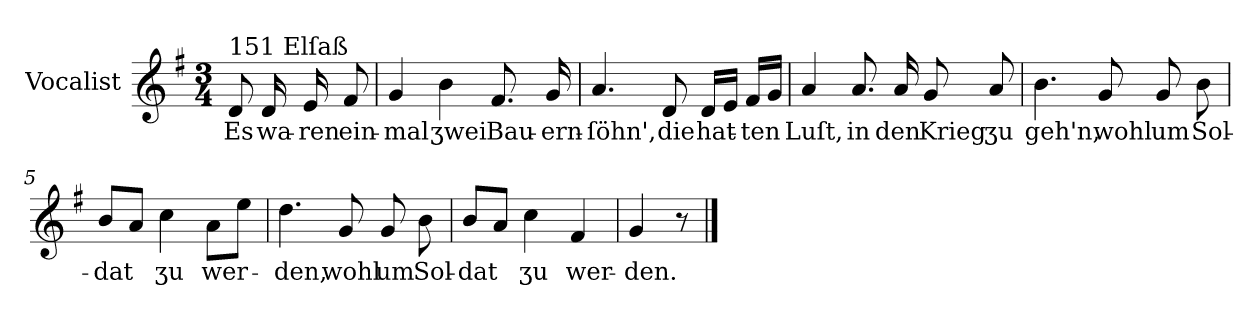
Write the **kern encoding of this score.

**kern	**text
*part1	*part1
*staff1	*staff1
*I"Vocalist	*
*k[f#]	*
*G:	*
*M3/4	*
=	=
!LO:TX:a:t=151 Elſaß	!
8d	Es
16d	wa-
16e	-ren
8f#	ein-
=1	=1
4g	-mal
4b	ʒwei
8.f#	Bau-
16g	-ern-
=2	=2
4.a	-ſöhn',
8d	die
16dLL	hat-
16eJJ	.
16f#LL	-ten
16gJJ	.
=3	=3
4a	Luſt,
8.a	in
16a	den
8g	Krieg
8a	ʒu
=4	=4
4.b	geh'n,
8g	wohl
8g	um
8b	Sol-
=5	=5
8bL	-dat
8aJ	.
4cc	ʒu
8aL	wer-
8eeJ	.
=6	=6
4.dd	-den,
8g	wohl
8g	um
8b	Sol-
=7	=7
8bL	-dat
8aJ	.
4cc	ʒu
4f#	wer-
=8	=8
4g	-den.
8r	.
==	==
*-	*-
